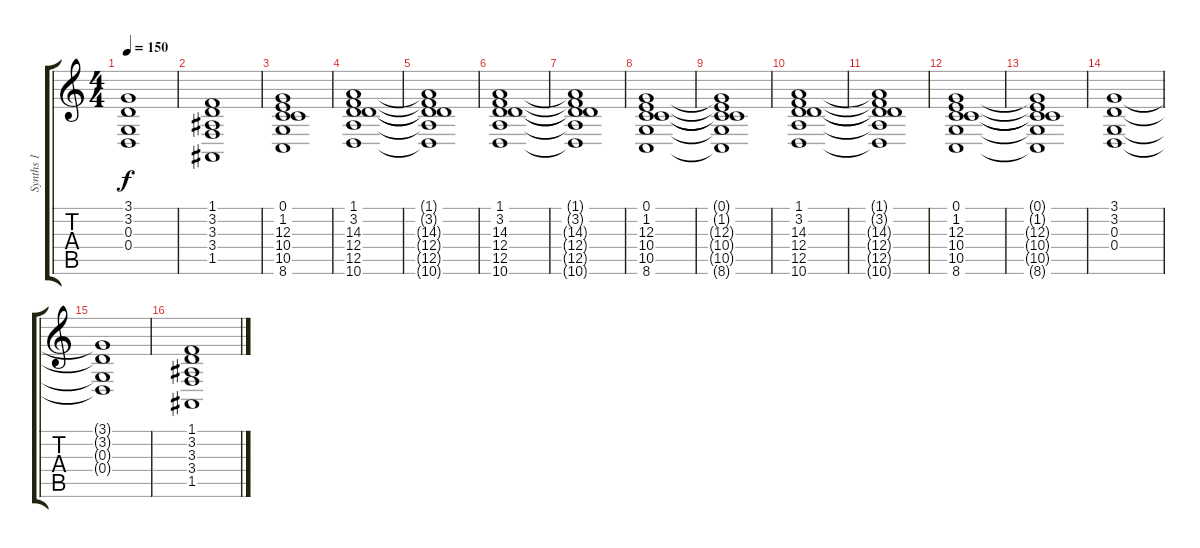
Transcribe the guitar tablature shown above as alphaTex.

\track ("Synths 1" "Synths 1") {instrument choiraahs}
\staff {score tabs}
\tuning (E4 B3 G3 D3 A2 E2) {hide}
\ts (4 4)
\tempo 150
\clef g2
\ks c
(3.1{t} 3.2{t} 0.3{t} 0.4{t}).1{dy f} |
(1.1 3.2 3.3 3.4 1.5).1 |
(0.1 1.2 12.3 10.4 10.5 8.6).1 |
(1.1 3.2 14.3 12.4 12.5 10.6).1 |
(1.1{t} 3.2{t} 14.3{t} 12.4{t} 12.5{t} 10.6{t}).1 |
(1.1 3.2 14.3 12.4 12.5 10.6).1 |
(1.1{t} 3.2{t} 14.3{t} 12.4{t} 12.5{t} 10.6{t}).1 |
(0.1 1.2 12.3 10.4 10.5 8.6).1 |
(0.1{t} 1.2{t} 12.3{t} 10.4{t} 10.5{t} 8.6{t}).1 |
(1.1 3.2 14.3 12.4 12.5 10.6).1 |
(1.1{t} 3.2{t} 14.3{t} 12.4{t} 12.5{t} 10.6{t}).1 |
(0.1 1.2 12.3 10.4 10.5 8.6).1 |
(0.1{t} 1.2{t} 12.3{t} 10.4{t} 10.5{t} 8.6{t}).1 |
(3.1 3.2 0.3 0.4).1 |
(3.1{t} 3.2{t} 0.3{t} 0.4{t}).1 |
(1.1 3.2 3.3 3.4 1.5).1
